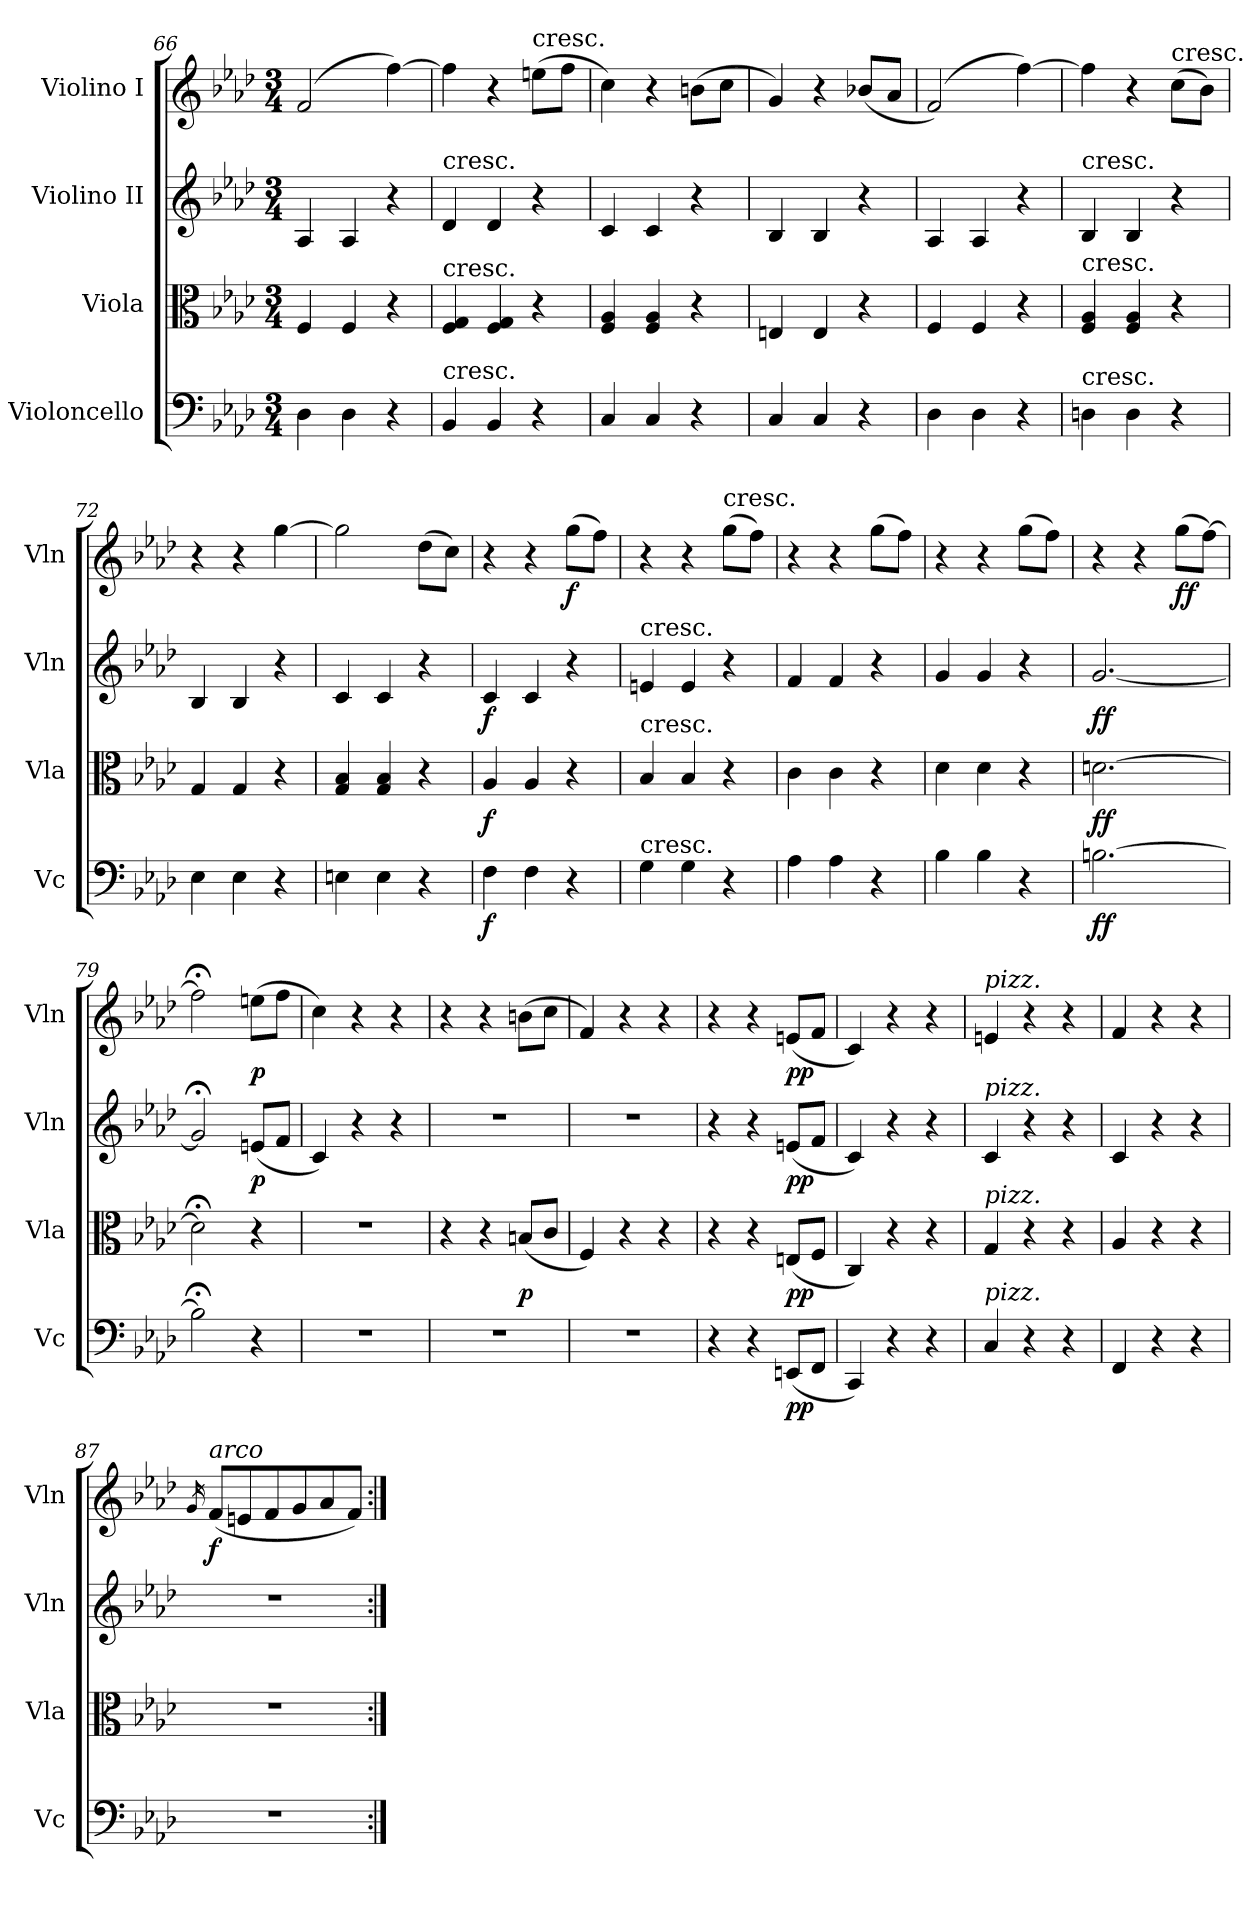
**kern	**dynam	**kern	**dynam	**kern	**dynam	**kern	**dynam
*part4	*part4	*part3	*part3	*part2	*part2	*part1	*part1
*staff4	*staff4	*staff3	*staff3	*staff2	*staff2	*staff1	*staff1
*I"Violoncello	*	*I"Viola	*	*I"Violino II	*	*I"Violino I	*
*I'Vc	*	*I'Vla	*	*I'Vln	*	*I'Vln	*
!!LO:LB:g=z
*clefF4	*	*clefC3	*	*clefG2	*	*clefG2	*
*k[b-e-a-d-]	*	*k[b-e-a-d-]	*	*k[b-e-a-d-]	*	*k[b-e-a-d-]	*
*M3/4	*	*M3/4	*	*M3/4	*	*M3/4	*
=66	=66	=66	=66	=66	=66	=66	=66
4D-\	.	4F/	.	4A-/	.	(2f/	.
4D-\	.	4F/	.	4A-/	.	.	.
4r	.	4r	.	4r	.	[4ff\)	.
=67	=67	=67	=67	=67	=67	=67	=67
!	!	!	!	!LO:TX:a:t=cresc.	!	!	!
!	!	!LO:TX:a:t=cresc.	!	!	!	!	!
!LO:TX:a:t=cresc.	!	!	!	!	!	!	!
4BB-/	.	4F/ 4G/	.	4d-/	.	4ff\]	.
4BB-/	.	4F/ 4G/	.	4d-/	.	4r	.
!	!	!	!	!	!	!LO:TX:a:t=cresc.	!
4r	.	4r	.	4r	.	(8een\L	.
.	.	.	.	.	.	8ff\J	.
=68	=68	=68	=68	=68	=68	=68	=68
4C/	.	4F/ 4A-/	.	4c/	.	4cc\)	.
4C/	.	4F/ 4A-/	.	4c/	.	4r	.
4r	.	4r	.	4r	.	(8bn\L	.
.	.	.	.	.	.	8cc\J	.
=69	=69	=69	=69	=69	=69	=69	=69
4C/	.	4En/	.	4B-/	.	4g/)	.
4C/	.	4E/	.	4B-/	.	4r	.
4r	.	4r	.	4r	.	(8b-X/L	.
.	.	.	.	.	.	8a-/J	.
=70	=70	=70	=70	=70	=70	=70	=70
4D-\	.	4F/	.	4A-/	.	(2f/)	.
4D-\	.	4F/	.	4A-/	.	.	.
4r	.	4r	.	4r	.	[4ff\)	.
=71	=71	=71	=71	=71	=71	=71	=71
!	!	!	!	!LO:TX:a:t=cresc.	!	!	!
!	!	!LO:TX:a:t=cresc.	!	!	!	!	!
!LO:TX:a:t=cresc.	!	!	!	!	!	!	!
4Dn\	.	4F/ 4A-/	.	4B-/	.	4ff\]	.
4D\	.	4F/ 4A-/	.	4B-/	.	4r	.
!	!	!	!	!	!	!LO:TX:a:t=cresc.	!
4r	.	4r	.	4r	.	(8cc\L	.
.	.	.	.	.	.	8b-\J)	.
=72	=72	=72	=72	=72	=72	=72	=72
4E-\	.	4G/	.	4B-/	.	4r	.
4E-\	.	4G/	.	4B-/	.	4r	.
4r	.	4r	.	4r	.	[4gg\	.
=73	=73	=73	=73	=73	=73	=73	=73
4En\	.	4G/ 4B-/	.	4c/	.	2gg\]	.
4E\	.	4G/ 4B-/	.	4c/	.	.	.
4r	.	4r	.	4r	.	(8dd-\L	.
.	.	.	.	.	.	8cc\J)	.
!!LO:PB:g=z
=74	=74	=74	=74	=74	=74	=74	=74
!	!LO:DY:b	!	!LO:DY:b	!	!LO:DY:b	!	!
4F\	f	4A-/	f	4c/	f	4r	.
4F\	.	4A-/	.	4c/	.	4r	.
!	!	!	!	!	!	!	!LO:DY:b
4r	.	4r	.	4r	.	(8gg\L	f
.	.	.	.	.	.	8ff\J)	.
=75	=75	=75	=75	=75	=75	=75	=75
!	!	!	!	!LO:TX:a:t=cresc.	!	!	!
!	!	!LO:TX:a:t=cresc.	!	!	!	!	!
!LO:TX:a:t=cresc.	!	!	!	!	!	!	!
4G\	.	4B-/	.	4en/	.	4r	.
4G\	.	4B-/	.	4e/	.	4r	.
!	!	!	!	!	!	!LO:TX:a:t=cresc.	!
4r	.	4r	.	4r	.	(8gg\L	.
.	.	.	.	.	.	8ff\J)	.
=76	=76	=76	=76	=76	=76	=76	=76
4A-\	.	4c\	.	4f/	.	4r	.
4A-\	.	4c\	.	4f/	.	4r	.
4r	.	4r	.	4r	.	(8gg\L	.
.	.	.	.	.	.	8ff\J)	.
=77	=77	=77	=77	=77	=77	=77	=77
4B-\	.	4d-\	.	4g/	.	4r	.
4B-\	.	4d-\	.	4g/	.	4r	.
4r	.	4r	.	4r	.	(8gg\L	.
.	.	.	.	.	.	8ff\J)	.
=78	=78	=78	=78	=78	=78	=78	=78
!	!LO:DY:b	!	!LO:DY:b	!	!LO:DY:b	!	!
[2.Bn\	ff	[2.dn\	ff	[2.g/	ff	4r	.
.	.	.	.	.	.	4r	.
!	!	!	!	!	!	!	!LO:DY:b
.	.	.	.	.	.	(8gg\L	ff
.	.	.	.	.	.	[8ff\J)	.
=79	=79	=79	=79	=79	=79	=79	=79
2B;<\]	.	2d;<\]	.	2g;</]	.	2ff;<\]	.
!	!	!	!	!	!LO:DY:b	!	!LO:DY:b
4r	.	4r	.	(8en/L	p	(8een\L	p
.	.	.	.	8f/J	.	8ff\J	.
=80	=80	=80	=80	=80	=80	=80	=80
2.r	.	2.r	.	4c/)	.	4cc\)	.
.	.	.	.	4r	.	4r	.
.	.	.	.	4r	.	4r	.
=81	=81	=81	=81	=81	=81	=81	=81
2.r	.	4r	.	2.r	.	4r	.
.	.	4r	.	.	.	4r	.
!	!	!	!LO:DY:b	!	!	!	!
.	.	(8Bn/L	p	.	.	(8bn\L	.
.	.	8c/J	.	.	.	8cc\J	.
=82	=82	=82	=82	=82	=82	=82	=82
2.r	.	4F/)	.	2.r	.	4f/)	.
.	.	4r	.	.	.	4r	.
.	.	4r	.	.	.	4r	.
!!LO:LB:g=z
=83	=83	=83	=83	=83	=83	=83	=83
4r	.	4r	.	4r	.	4r	.
4r	.	4r	.	4r	.	4r	.
!	!LO:DY:b	!	!LO:DY:b	!	!LO:DY:b	!	!LO:DY:b
(8EEn/L	pp	(8En/L	pp	(8en/L	pp	(8en/L	pp
8FF/J	.	8F/J	.	8f/J	.	8f/J	.
=84	=84	=84	=84	=84	=84	=84	=84
4CC/)	.	4C/)	.	4c/)	.	4c/)	.
4r	.	4r	.	4r	.	4r	.
4r	.	4r	.	4r	.	4r	.
=85	=85	=85	=85	=85	=85	=85	=85
!	!	!	!	!	!	!LO:TX:a:i:t=pizz.	!
!	!	!	!	!LO:TX:a:i:t=pizz.	!	!	!
!	!	!LO:TX:a:i:t=pizz.	!	!	!	!	!
!LO:TX:a:i:t=pizz.	!	!	!	!	!	!	!
4C/	.	4G/	.	4c/	.	4en/	.
4r	.	4r	.	4r	.	4r	.
4r	.	4r	.	4r	.	4r	.
=86	=86	=86	=86	=86	=86	=86	=86
4FF/	.	4A-/	.	4c/	.	4f/	.
4r	.	4r	.	4r	.	4r	.
4r	.	4r	.	4r	.	4r	.
=87	=87	=87	=87	=87	=87	=87	=87
.	.	.	.	.	.	16qg/	.
!	!	!	!	!	!	!LO:TX:a:i:t=arco	!
!	!	!	!	!	!	!	!LO:DY:b
2.r	.	2.r	.	2.r	.	(8f/L	f
.	.	.	.	.	.	8en/	.
.	.	.	.	.	.	8f/	.
.	.	.	.	.	.	8g/	.
.	.	.	.	.	.	8a-/	.
.	.	.	.	.	.	8f/J)	.
=:|!	=:|!	=:|!	=:|!	=:|!	=:|!	=:|!	=:|!
*-	*-	*-	*-	*-	*-	*-	*-
